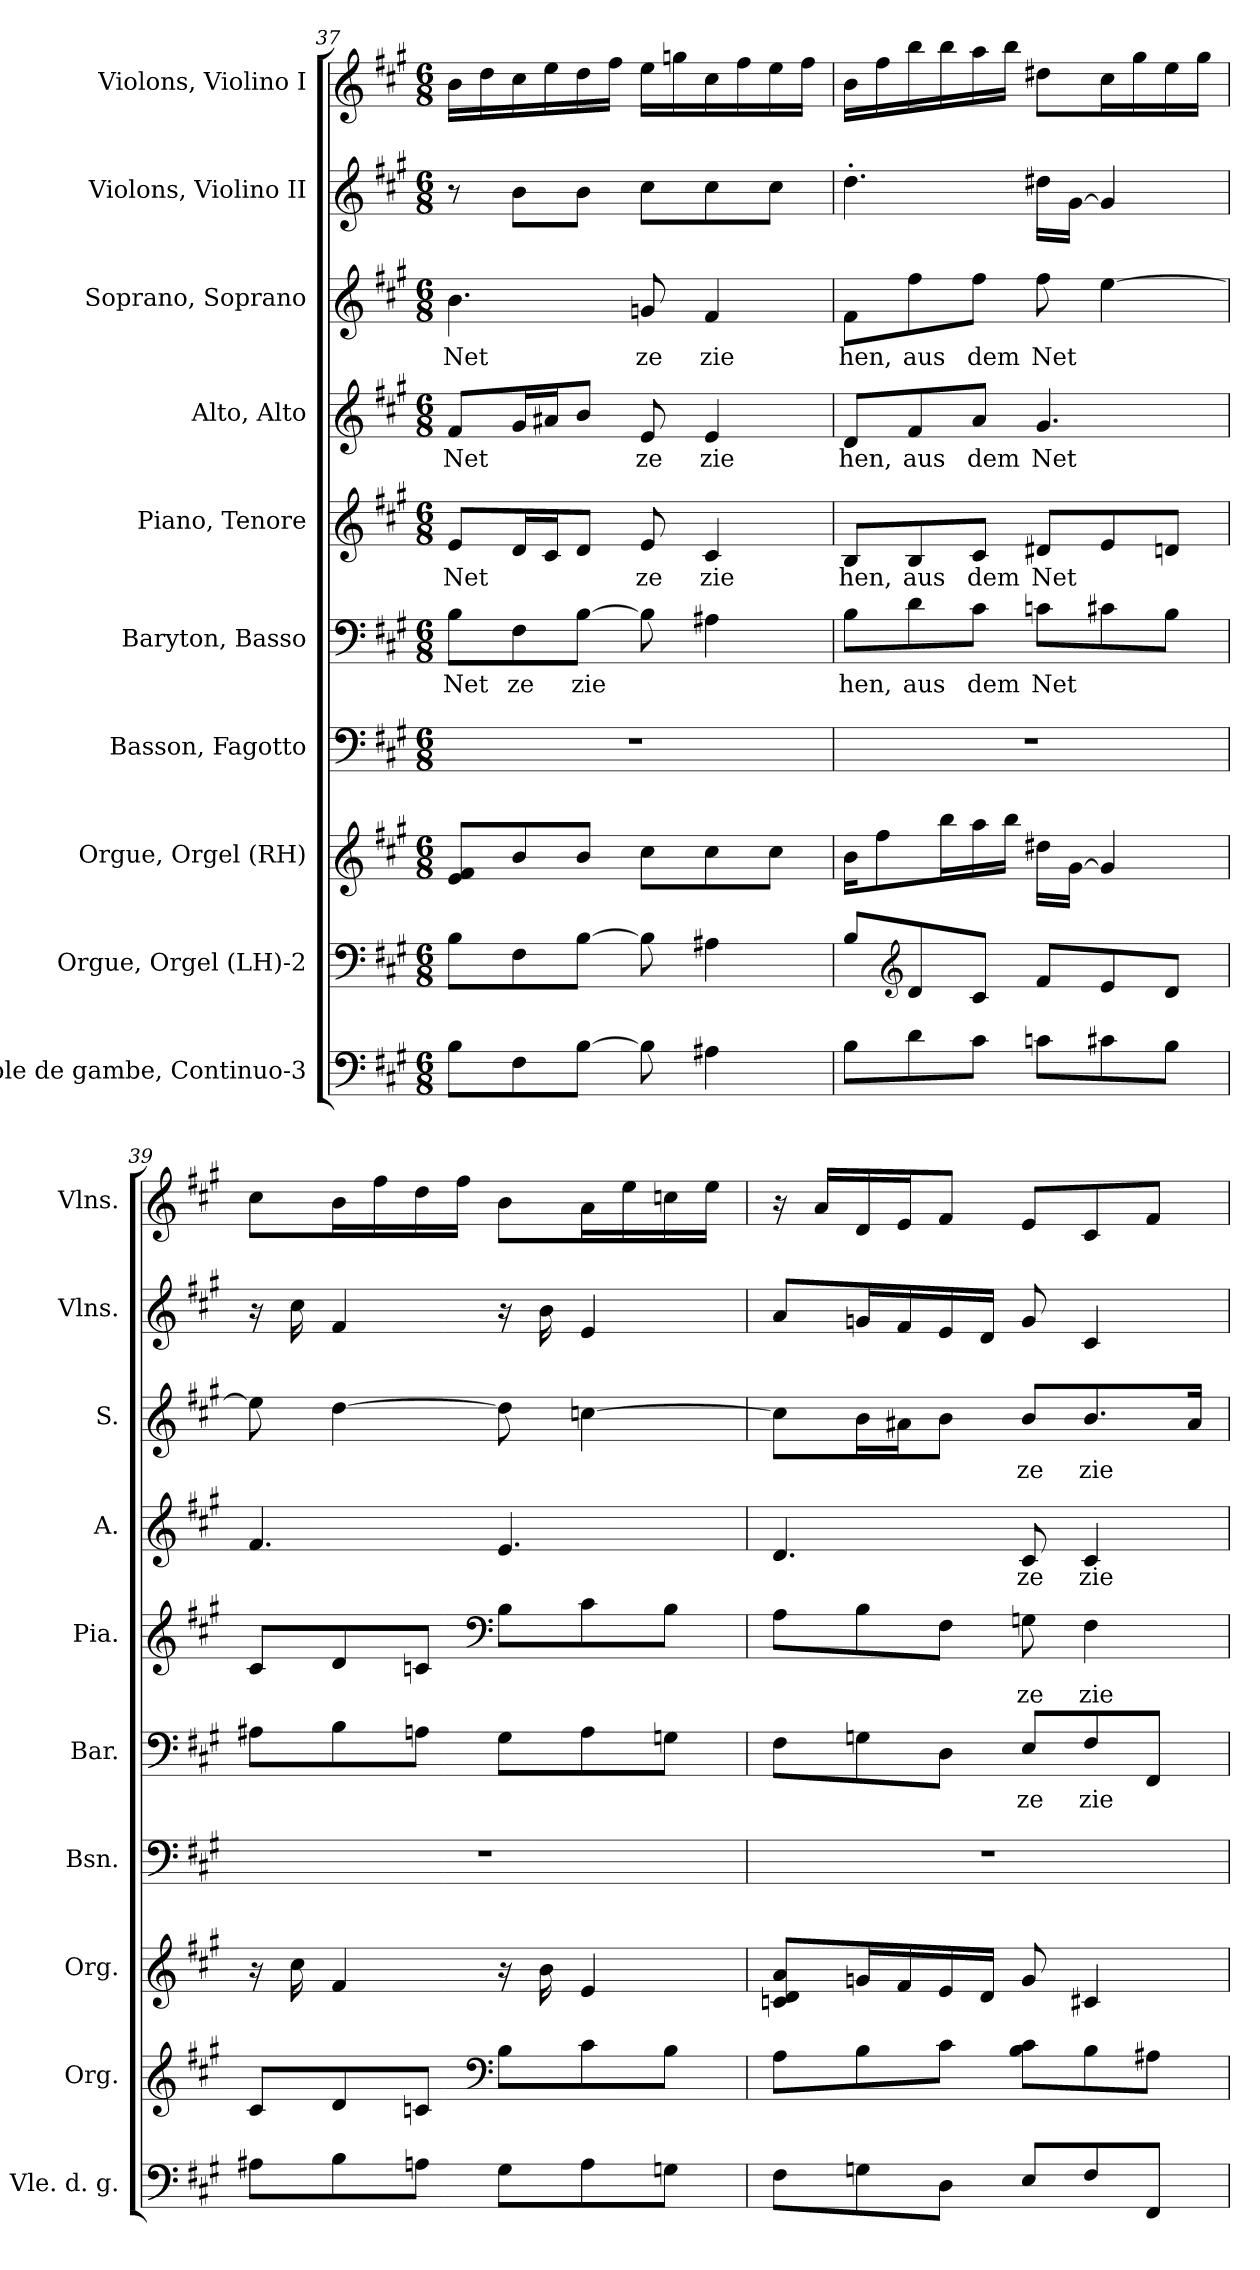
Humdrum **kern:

**kern	**kern	**kern	**kern	**kern	**text	**kern	**text	**kern	**text	**kern	**text	**kern	**kern
*part10	*part9	*part8	*part7	*part6	*part6	*part5	*part5	*part4	*part4	*part3	*part3	*part2	*part1
*staff10	*staff9	*staff8	*staff7	*staff6	*staff6	*staff5	*staff5	*staff4	*staff4	*staff3	*staff3	*staff2	*staff1
*I"Viole de gambe, Continuo-3	*I"Orgue, Orgel (LH)-2	*I"Orgue, Orgel (RH)	*I"Basson, Fagotto	*I"Baryton, Basso	*	*I"Piano, Tenore	*	*I"Alto, Alto	*	*I"Soprano, Soprano	*	*I"Violons, Violino II	*I"Violons, Violino I
*I'Vle. d. g.	*I'Org.	*I'Org.	*I'Bsn.	*I'Bar.	*	*I'Pia.	*	*I'A.	*	*I'S.	*	*I'Vlns.	*I'Vlns.
*clefF4	*clefF4	*clefG2	*clefF4	*clefF4	*	*clefG2	*	*clefG2	*	*clefG2	*	*clefG2	*clefG2
*k[f#c#g#]	*k[f#c#g#]	*k[f#c#g#]	*k[f#c#g#]	*k[f#c#g#]	*	*k[f#c#g#]	*	*k[f#c#g#]	*	*k[f#c#g#]	*	*k[f#c#g#]	*k[f#c#g#]
*M6/8	*M6/8	*M6/8	*M6/8	*M6/8	*	*M6/8	*	*M6/8	*	*M6/8	*	*M6/8	*M6/8
=37	=37	=37	=37	=37	=37	=37	=37	=37	=37	=37	=37	=37	=37
8B\L	8B\L	8e/ 8f#/L	2.r	8B\L	Net	8e/L	Net	8f#/L	Net	4.b\	Net	8r	16b\LL
.	.	.	.	.	.	.	.	.	.	.	.	.	16dd\
8F#\	8F#\	8b/	.	8F#\	ze	16d/L	.	16g#/L	.	.	.	8b\L	16cc#\
.	.	.	.	.	.	16c#/J	.	16a#X/J	.	.	.	.	16ee\
[8B\J	[8B\J	8b/J	.	[8B\J	zie	8d/J	.	8b/J	.	.	.	8b\J	16dd\
.	.	.	.	.	.	.	.	.	.	.	.	.	16ff#\JJ
8B\]	8B\]	8cc#\L	.	8B\]	.	8e/	ze	8e/	ze	8gn/	ze	8cc#\L	16ee\LL
.	.	.	.	.	.	.	.	.	.	.	.	.	16ggn\
4A#X\	4A#X\	8cc#\	.	4A#X\	.	4c#/	zie	4e/	zie	4f#/	zie	8cc#\	16cc#\
.	.	.	.	.	.	.	.	.	.	.	.	.	16ff#\
.	.	8cc#\J	.	.	.	.	.	.	.	.	.	8cc#\J	16ee\
.	.	.	.	.	.	.	.	.	.	.	.	.	16ff#\JJ
!!LO:PB:g=z
=38	=38	=38	=38	=38	=38	=38	=38	=38	=38	=38	=38	=38	=38
8B\L	8B/L	16b\KL	2.r	8B\L	hen,	8B/L	hen,	8d/L	hen,	8f#\L	hen,	4.dd'\	16b\LL
.	.	8ff#\	.	.	.	.	.	.	.	.	.	.	16ff#\
*	*clefG2	*	*	*	*	*	*	*	*	*	*	*	*
8d\	8d/	.	.	8d\	aus	8B/	aus	8f#/	aus	8ff#\	aus	.	16bb\
.	.	16bb\L	.	.	.	.	.	.	.	.	.	.	16bb\
8c#\J	8c#/J	16aa\	.	8c#\J	dem	8c#/J	dem	8a/J	dem	8ff#\J	dem	.	16aa\
.	.	16bb\JJ	.	.	.	.	.	.	.	.	.	.	16bb\JJ
8cn\L	8f#/L	16dd#X\LL	.	8cn\L	Net	8d#X/L	Net	4.g#/	Net	8ff#\	Net	16dd#X\LL	8dd#X\L
.	.	[16g#\JJ	.	.	.	.	.	.	.	.	.	[16g#\JJ	.
8c#X\	8e/	4g#/]	.	8c#X\	.	8e/	.	.	.	[4ee\	.	4g#/]	16cc#\L
.	.	.	.	.	.	.	.	.	.	.	.	.	16gg#\
8B\J	8d/J	.	.	8B\J	.	8dn/J	.	.	.	.	.	.	16ee\
.	.	.	.	.	.	.	.	.	.	.	.	.	16gg#\JJ
=39	=39	=39	=39	=39	=39	=39	=39	=39	=39	=39	=39	=39	=39
8A#X\L	8c#/L	16r	2.r	8A#X\L	.	8c#/L	.	4.f#/	.	8ee\]	.	16r	8cc#\L
.	.	16cc#\	.	.	.	.	.	.	.	.	.	16cc#\	.
8B\	8d/	4f#/	.	8B\	.	8d/	.	.	.	[4dd\	.	4f#/	16b\L
.	.	.	.	.	.	.	.	.	.	.	.	.	16ff#\
8An\J	8cn/J	.	.	8An\J	.	8cn/J	.	.	.	.	.	.	16dd\
.	.	.	.	.	.	.	.	.	.	.	.	.	16ff#\JJ
*	*clefF4	*	*	*	*	*clefF4	*	*	*	*	*	*	*
8G#\L	8B\L	16r	.	8G#\L	.	8B\L	.	4.e/	.	8dd\]	.	16r	8b\L
.	.	16b\	.	.	.	.	.	.	.	.	.	16b\	.
8A\	8c\	4e/	.	8A\	.	8c\	.	.	.	[4ccn\	.	4e/	16a\L
.	.	.	.	.	.	.	.	.	.	.	.	.	16ee\
8Gn\J	8B\J	.	.	8Gn\J	.	8B\J	.	.	.	.	.	.	16ccn\
.	.	.	.	.	.	.	.	.	.	.	.	.	16ee\JJ
!!LO:PB:g=z
=40	=40	=40	=40	=40	=40	=40	=40	=40	=40	=40	=40	=40	=40
8F#\L	8A\L	8cn/ 8d/ 8a/L	2.r	8F#\L	.	8A\L	.	4.d/	.	8cc\L]	.	8a/L	16r
.	.	.	.	.	.	.	.	.	.	.	.	.	16a/LL
8Gn\	8B\	16gn/L	.	8Gn\	.	8B\	.	.	.	16b\L	.	16gn/L	16d/
.	.	16f#/	.	.	.	.	.	.	.	16a#X\J	.	16f#/	16e/J
8D\J	8c#\J	16e/	.	8D\J	.	8F#\J	.	.	.	8b\J	.	16e/	8f#/J
.	.	16d/JJ	.	.	.	.	.	.	.	.	.	16d/JJ	.
8E/L	8B\ 8c#\L	8g/	.	8E/L	ze	8Gn\	ze	8c#/	ze	8b/L	ze	8g/	8e/L
8F#/	8B\	4c#X/	.	8F#/	zie	4F#\	zie	4c#/	zie	8.b/	zie	4c#/	8c#/
8FF#/J	8A#X\J	.	.	8FF#/J	.	.	.	.	.	.	.	.	8f#/J
.	.	.	.	.	.	.	.	.	.	16a#/Jk	.	.	.
=	=	=	=	=	=	=	=	=	=	=	=	=	=
*-	*-	*-	*-	*-	*-	*-	*-	*-	*-	*-	*-	*-	*-
